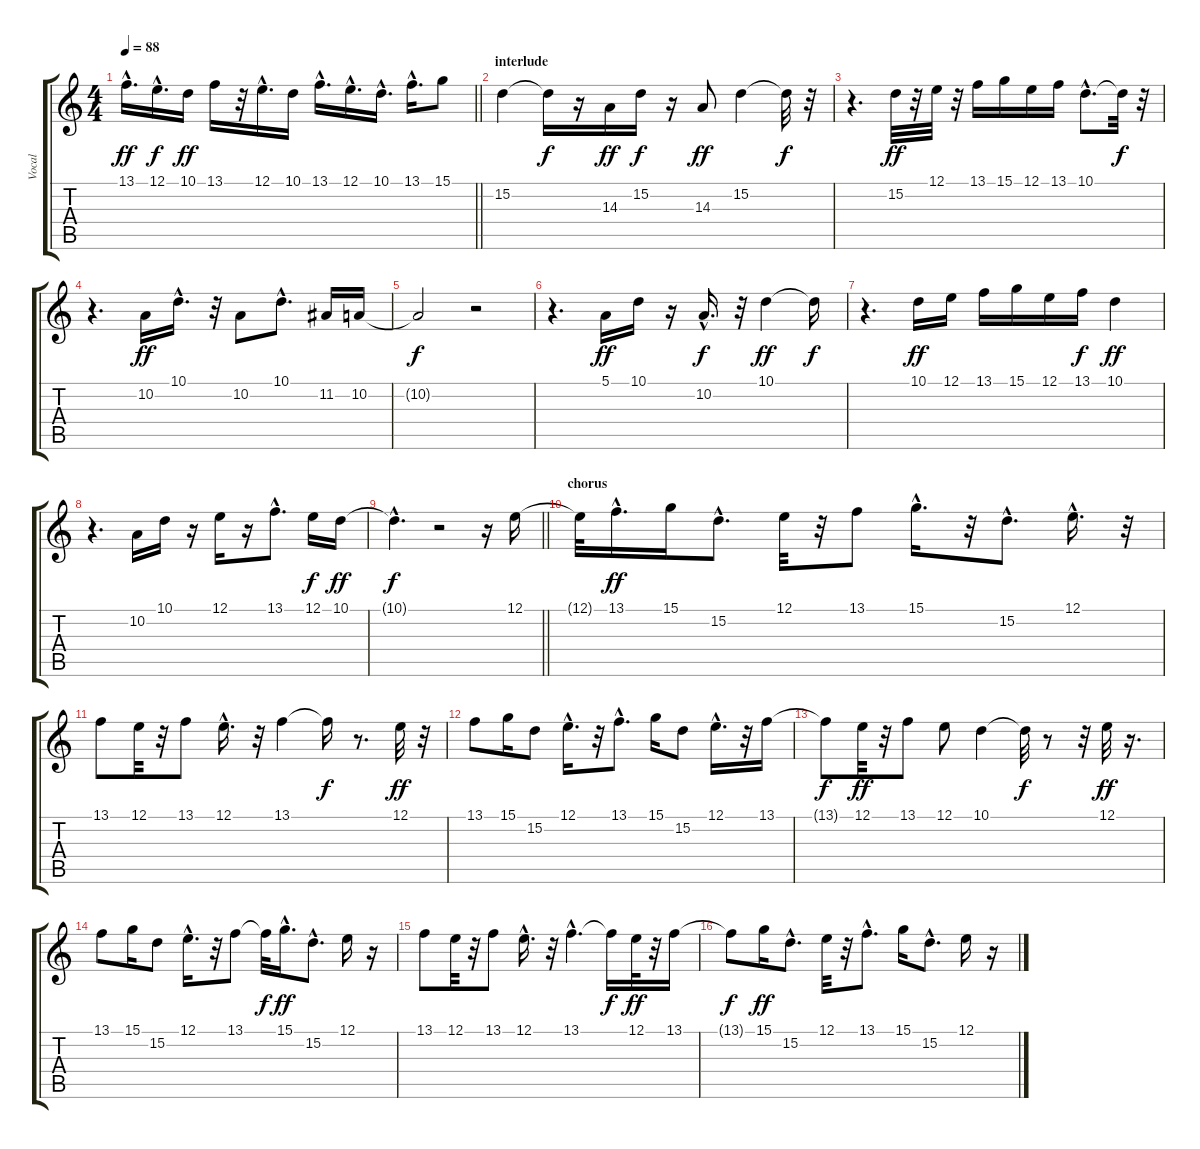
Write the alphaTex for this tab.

\track ("Vocal" "Vocal") {instrument altosax}
\staff {score tabs}
\tuning (E4 B3 G3 D3 A2 E2) {hide}
\ts (4 4)
\tempo 88
\clef g2
\barLineRight lightlight
\ks c
13.1{hac}.16{d dy ff} 12.1{hac}.16{d dy f} 10.1.16{dy ff} 13.1.16 r.32 12.1{hac}.16{d} 10.1.16 13.1{hac}.16{d} 12.1{hac}.16{d} 10.1{hac}.16{d} 13.1{hac}.16{d} 15.1.8 |
\section ("" "interlude")
15.2.4 15.2{t}.16{dy f} r.16 14.3.16{dy ff} 15.2.16{dy f} r.16 14.3.8{dy ff} 15.2.4 15.2{t}.32{dy f} r.32 |
r.4{d} 15.2.32{dy ff} r.32 12.1.32 r.32 13.1.16 15.1.16 12.1.16 13.1.16 10.1{hac}.8{d} 10.1{t}.32{dy f} r.32 |
r.4{d} 10.2.16{dy ff} 10.1{hac}.16{d} r.32 10.2.8 10.1{hac}.8{d} 11.2.16 10.2.16 |
10.2{t}.2{dy f} r.2 |
r.4{d} 5.1.16{dy ff} 10.1.16 r.16 10.2{hac}.16{d dy f} r.32 10.1.4{dy ff} 10.1{t}.16{dy f} |
r.4{d} 10.1.16{dy ff} 12.1.16 13.1.16 15.1.16 12.1.16 13.1.16{dy f} 10.1.4{dy ff} |
r.4{d} 10.2.16 10.1.16 r.16 12.1.16 r.16 13.1{hac}.8{d} 12.1.16{dy f} 10.1.16{dy ff} |
\barLineRight lightlight
10.1{hac t}.4{d dy f} r.2 r.16 12.1.16 |
\section ("" "chorus")
12.1{t}.32 13.1{hac}.16{d dy ff} 15.1.16 15.2{hac}.8{d} 12.1.32 r.32 13.1.8 15.1{hac}.16{d} r.32 15.2{hac}.8{d} 12.1{hac}.16{d} r.32 |
13.1.8 12.1.32 r.32 13.1.8 12.1{hac}.16{d} r.32 13.1.4 13.1{t}.16{dy f} r.8{d} 12.1.32{dy ff} r.32 |
13.1.8 15.1.16 15.2.8 12.1{hac}.16{d} r.32 13.1{hac}.8{d} 15.1.16 15.2.8 12.1{hac}.16{d} r.32 13.1.16 |
13.1{t}.8{dy f} 12.1.32{dy ff} r.32 13.1.8 12.1.8 10.1.4 10.1{t}.32{dy f} r.8 r.32 12.1.32{dy ff} r.16{d} |
13.1.8 15.1.16 15.2.8 12.1{hac}.16{d} r.32 13.1.8 13.1{t}.32{dy f} 15.1{hac}.16{d dy ff} 15.2{hac}.8{d} 12.1.16 r.16 |
13.1.8 12.1.32 r.32 13.1.8 12.1{hac}.16{d} r.32 13.1{hac}.4{d} 13.1{t}.16{dy f} 12.1.32{dy ff} r.32 13.1.16 |
13.1{t}.8{dy f} 15.1.16{dy ff} 15.2{hac}.8{d} 12.1.32 r.32 13.1{hac}.8{d} 15.1.16 15.2{hac}.8{d} 12.1.16 r.16
